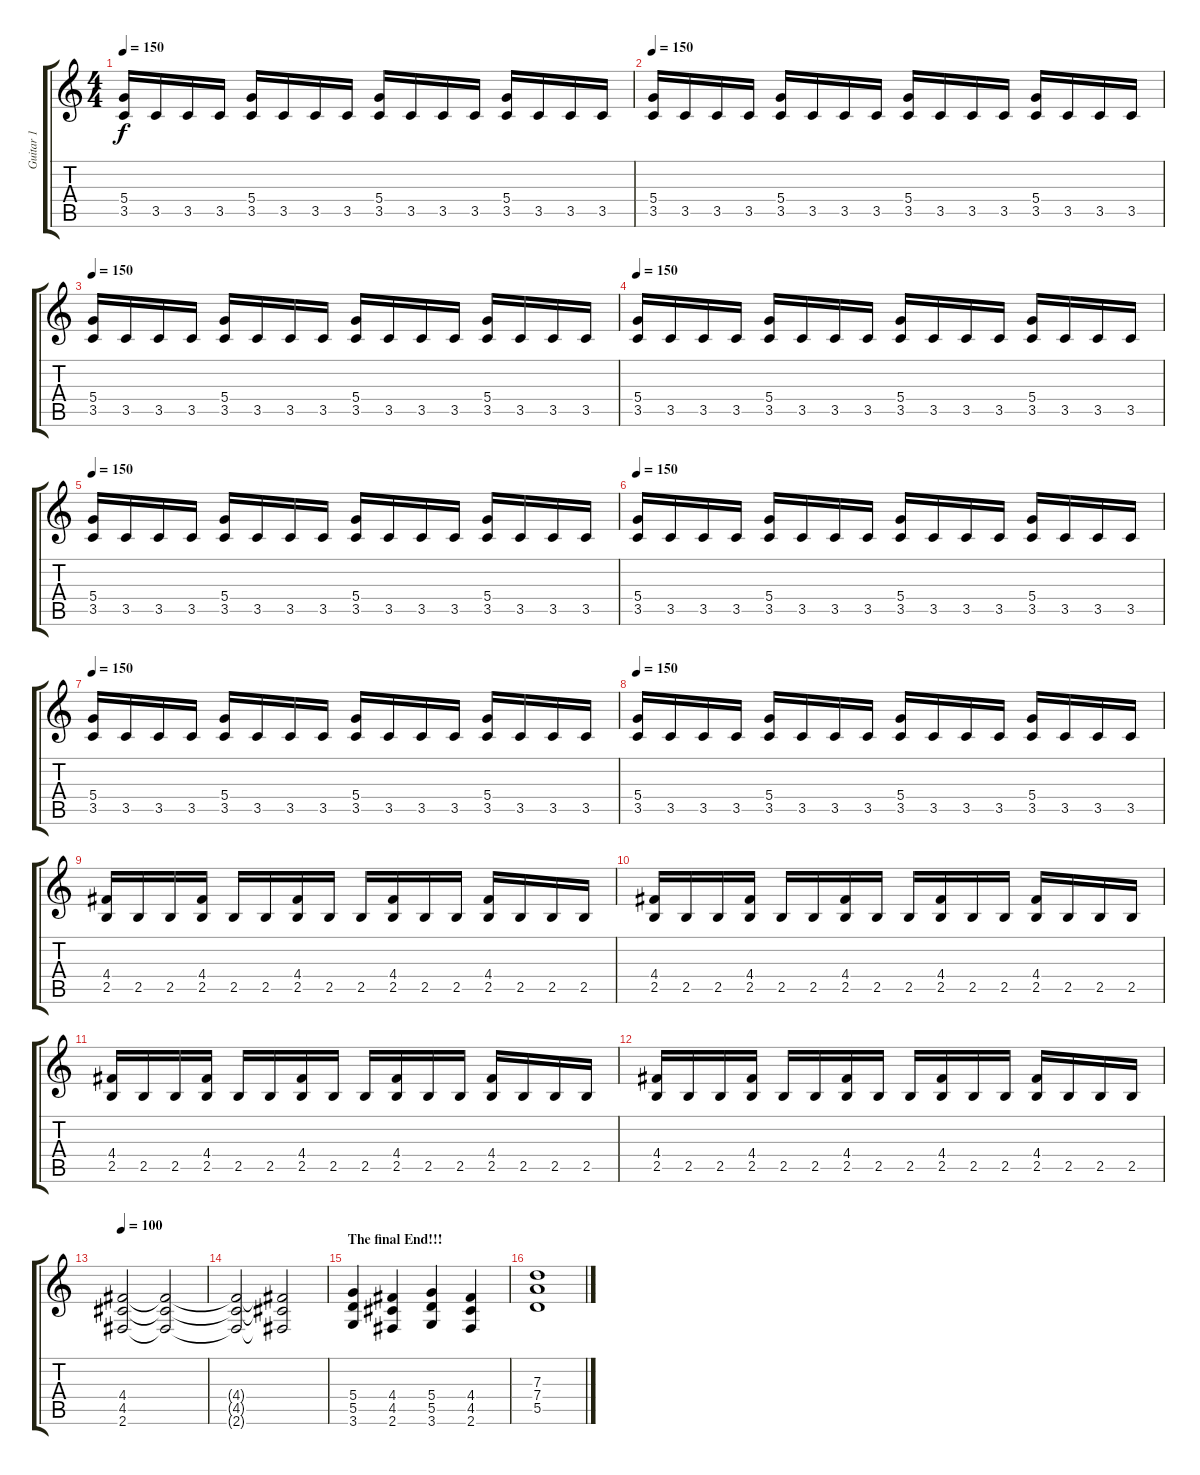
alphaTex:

\track ("Guitar 1" "Guitar 1") {instrument overdrivenguitar}
\staff {score tabs}
\tuning (E4 B3 G3 D3 A2 E2) {hide}
\ts (4 4)
\tempo 150
\clef g2
\ks c
(5.4 3.5).16{dy f} 3.5.16 3.5.16 3.5.16 (5.4 3.5).16 3.5.16 3.5.16 3.5.16 (5.4 3.5).16 3.5.16 3.5.16 3.5.16 (5.4 3.5).16 3.5.16 3.5.16 3.5.16 |
\tempo 150
(5.4 3.5).16 3.5.16 3.5.16 3.5.16 (5.4 3.5).16 3.5.16 3.5.16 3.5.16 (5.4 3.5).16 3.5.16 3.5.16 3.5.16 (5.4 3.5).16 3.5.16 3.5.16 3.5.16 |
\tempo 150
(5.4 3.5).16 3.5.16 3.5.16 3.5.16 (5.4 3.5).16 3.5.16 3.5.16 3.5.16 (5.4 3.5).16 3.5.16 3.5.16 3.5.16 (5.4 3.5).16 3.5.16 3.5.16 3.5.16 |
\tempo 150
(5.4 3.5).16 3.5.16 3.5.16 3.5.16 (5.4 3.5).16 3.5.16 3.5.16 3.5.16 (5.4 3.5).16 3.5.16 3.5.16 3.5.16 (5.4 3.5).16 3.5.16 3.5.16 3.5.16 |
\tempo 150
(5.4 3.5).16 3.5.16 3.5.16 3.5.16 (5.4 3.5).16 3.5.16 3.5.16 3.5.16 (5.4 3.5).16 3.5.16 3.5.16 3.5.16 (5.4 3.5).16 3.5.16 3.5.16 3.5.16 |
\tempo 150
(5.4 3.5).16 3.5.16 3.5.16 3.5.16 (5.4 3.5).16 3.5.16 3.5.16 3.5.16 (5.4 3.5).16 3.5.16 3.5.16 3.5.16 (5.4 3.5).16 3.5.16 3.5.16 3.5.16 |
\tempo 150
(5.4 3.5).16 3.5.16 3.5.16 3.5.16 (5.4 3.5).16 3.5.16 3.5.16 3.5.16 (5.4 3.5).16 3.5.16 3.5.16 3.5.16 (5.4 3.5).16 3.5.16 3.5.16 3.5.16 |
\tempo 150
(5.4 3.5).16 3.5.16 3.5.16 3.5.16 (5.4 3.5).16 3.5.16 3.5.16 3.5.16 (5.4 3.5).16 3.5.16 3.5.16 3.5.16 (5.4 3.5).16 3.5.16 3.5.16 3.5.16 |
(4.4 2.5).16 2.5.16 2.5.16 (4.4 2.5).16 2.5.16 2.5.16 (4.4 2.5).16 2.5.16 2.5.16 (4.4 2.5).16 2.5.16 2.5.16 (4.4 2.5).16 2.5.16 2.5.16 2.5.16 |
(4.4 2.5).16 2.5.16 2.5.16 (4.4 2.5).16 2.5.16 2.5.16 (4.4 2.5).16 2.5.16 2.5.16 (4.4 2.5).16 2.5.16 2.5.16 (4.4 2.5).16 2.5.16 2.5.16 2.5.16 |
(4.4 2.5).16 2.5.16 2.5.16 (4.4 2.5).16 2.5.16 2.5.16 (4.4 2.5).16 2.5.16 2.5.16 (4.4 2.5).16 2.5.16 2.5.16 (4.4 2.5).16 2.5.16 2.5.16 2.5.16 |
(4.4 2.5).16 2.5.16 2.5.16 (4.4 2.5).16 2.5.16 2.5.16 (4.4 2.5).16 2.5.16 2.5.16 (4.4 2.5).16 2.5.16 2.5.16 (4.4 2.5).16 2.5.16 2.5.16 2.5.16 |
\tempo 100
(4.4 4.5 2.6).2 (4.4{t} 4.5{t} 2.6{t}).2 |
(4.4{t} 4.5{t} 2.6{t}).2 (4.4{t} 4.5{t} 2.6{t}).2 |
\section ("" "The final End!!!")
(5.4 5.5 3.6).4 (4.4 4.5 2.6).4 (5.4 5.5 3.6).4 (4.4 4.5 2.6).4 |
(7.3 7.4 5.5).1
